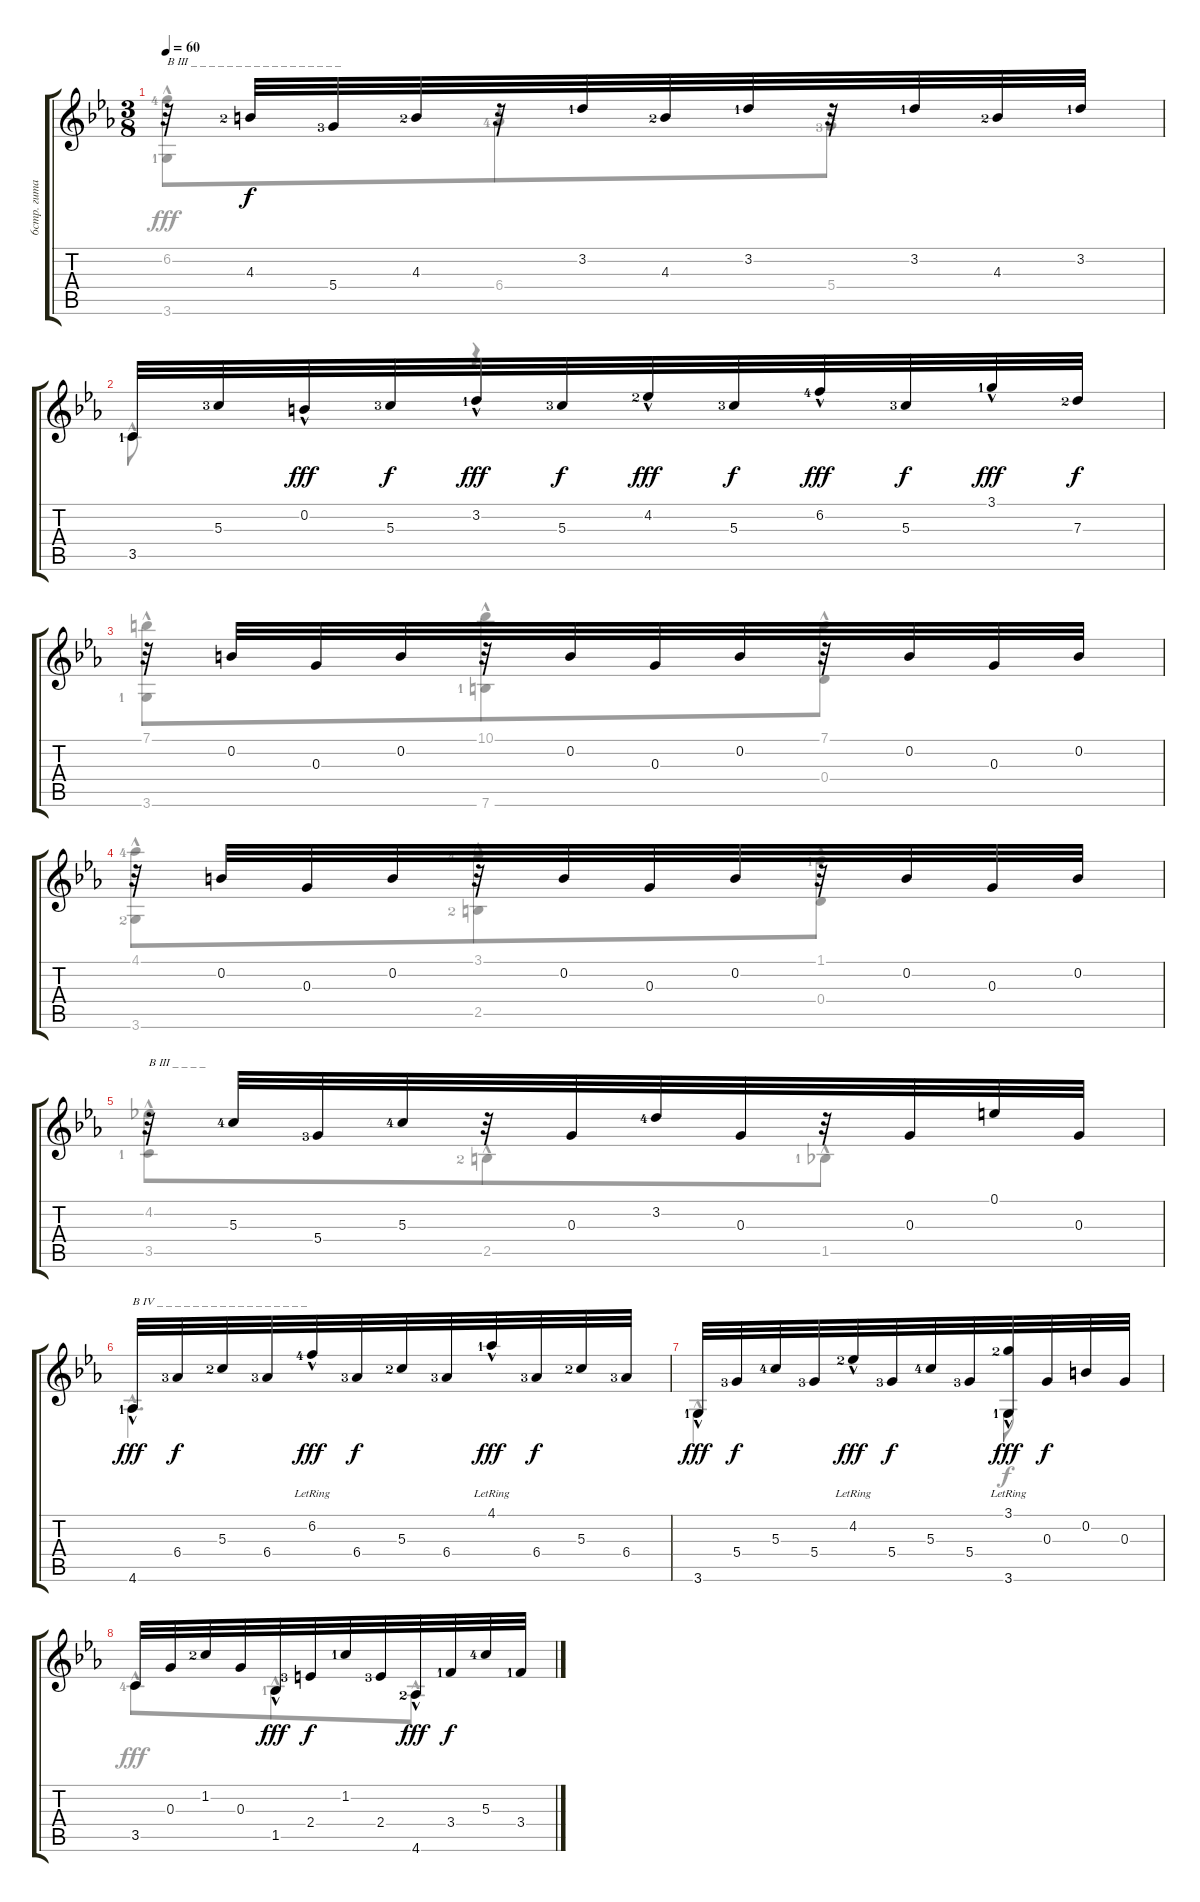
\track ("6стр. гитара" "6стр. гита") {instrument acousticguitarnylon}
\staff {score tabs}
\tuning (E4 B3 G3 D3 A2 E2) {hide}
\voice
\ts (3 8)
\tempo 60
\clef g2
\ks cminor
r.32{txt "B III _ _ _ _ _ _ _ _ _ _ _ _ _ _ _ _ _" dy fff} 4.3{lf 3}.32{dy f} 5.4{lf 4}.32 4.3{lf 3}.32 r.32 3.2{lf 2}.32 4.3{lf 3}.32 3.2{lf 2}.32 r.32 3.2{lf 2}.32 4.3{lf 3}.32 3.2{lf 2}.32 |
3.5{lf 2}.32 5.3{lf 4}.32 0.2{hac}.32{dy fff} 5.3{lf 4}.32{dy f} 3.2{hac lf 2}.32{dy fff} 5.3{lf 4}.32{dy f} 4.2{hac lf 3}.32{dy fff} 5.3{lf 4}.32{dy f} 6.2{hac lf 5}.32{dy fff} 5.3{lf 4}.32{dy f} 3.1{hac lf 2}.32{dy fff} 7.3{lf 3}.32{dy f} |
r.32 0.2.32 0.3.32 0.2.32 r.32 0.2.32 0.3.32 0.2.32 r.32 0.2.32 0.3.32 0.2.32 |
r.32 0.2.32 0.3.32 0.2.32 r.32 0.2.32 0.3.32 0.2.32 r.32 0.2.32 0.3.32 0.2.32 |
r.32{txt "B III _ _ _ _ "} 5.3{lf 5}.32 5.4{lf 4}.32 5.3{lf 5}.32 r.32 0.3.32 3.2{lf 5}.32 0.3.32 r.32 0.3.32 0.1.32 0.3.32 |
4.6{hac lf 2}.32{txt "B IV _ _ _ _ _ _ _ _ _ _ _ _ _ _ _ _ _" dy fff} 6.4{lf 4}.32{dy f} 5.3{lf 3}.32 6.4{lf 4}.32 6.2{hac lr lf 5}.32{dy fff} 6.4{lf 4}.32{dy f} 5.3{lf 3}.32 6.4{lf 4}.32 4.1{hac lr lf 2}.32{dy fff} 6.4{lf 4}.32{dy f} 5.3{lf 3}.32 6.4{lf 4}.32 |
3.6{hac lf 2}.32{dy fff} 5.4{lf 4}.32{dy f} 5.3{lf 5}.32 5.4{lf 4}.32 4.2{hac lr lf 3}.32{dy fff} 5.4{lf 4}.32{dy f} 5.3{lf 5}.32 5.4{lf 4}.32 (3.1{hac lr lf 3} 3.6{hac lf 2}).32{dy fff} 0.3.32{dy f} 0.2.32 0.3.32 |
3.5.32 0.3.32 1.2{lf 3}.32 0.3.32 1.5{hac}.32{dy fff} 2.4{lf 4}.32{dy f} 1.2{lf 2}.32 2.4{lf 4}.32 4.6{hac lf 3}.32{dy fff} 3.4{lf 2}.32{dy f} 5.3{lf 5}.32 3.4{lf 2}.32
\voice
\clef g2
\ottava regular
\simile none
\ks cminor
(6.2{hac lf 5} 3.6{hac lf 2}).8{dy fff} 6.4{hac lf 5}.8 5.4{hac lf 4}.8 |
3.5{hac}.8 r.4 |
(7.1{hac} 3.6{hac lf 2}).8 (10.1{hac} 7.6{hac lf 2}).8 (7.1{hac} 0.4{hac}).8 |
(4.1{lf 5} 3.6{hac lf 3}).8 (3.1{lf 5} 2.5{hac lf 3}).8 (1.1{hac lf 2} 0.4{hac}).8 |
(4.2{hac} 3.5{hac lf 2}).8 2.5{hac lf 3}.8 1.5{hac lf 2}.8 |
4.6{hac}.4{d} |
3.6{hac}.4 3.6.8{dy f} |
3.5{hac lf 5}.8{dy fff} 1.5{hac lf 2}.8 4.6{hac lf 3}.8
